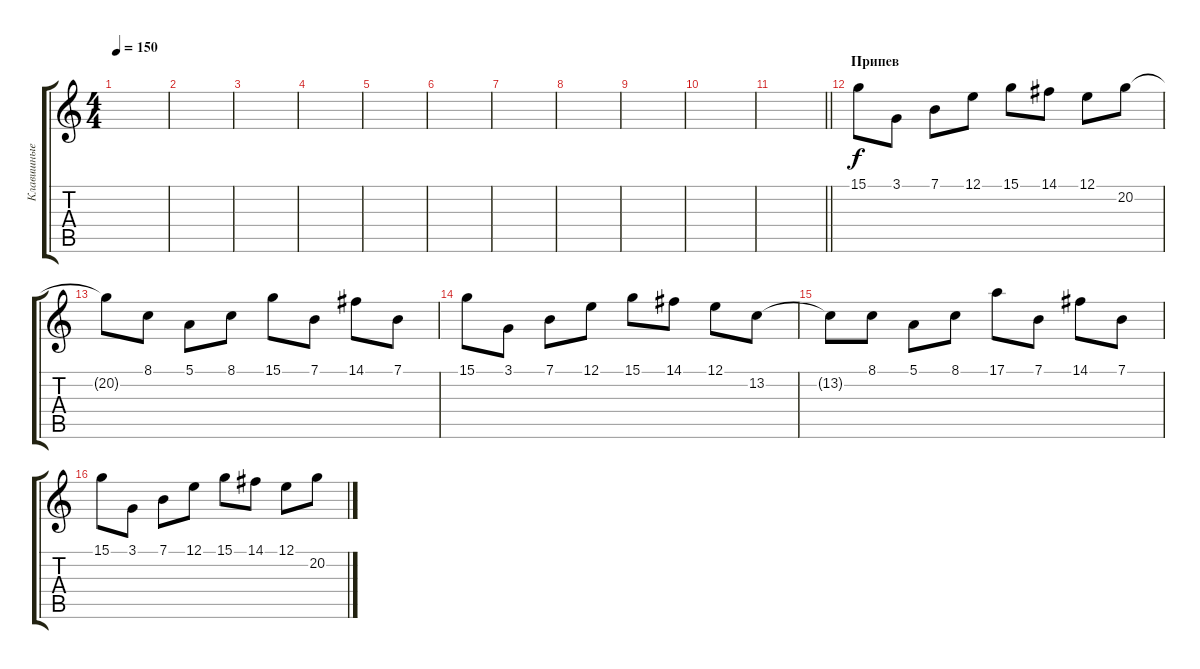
\track ("Клавишные 1" "Клавишные ") {instrument lead2sawtooth}
\staff {score tabs}
\tuning (E4 B3 G3 D3 A2 E2) {hide}
\ts (4 4)
\tempo 150
\clef g2
\ks c
|
|
|
|
|
|
|
|
|
|
\barLineRight lightlight
|
\section ("" "Припев")
15.1.8 3.1.8 7.1.8 12.1.8 15.1.8 14.1.8 12.1.8 20.2.8 |
20.2{t}.8 8.1.8 5.1.8 8.1.8 15.1.8 7.1.8 14.1.8 7.1.8 |
15.1.8 3.1.8 7.1.8 12.1.8 15.1.8 14.1.8 12.1.8 13.2.8 |
13.2{t}.8 8.1.8 5.1.8 8.1.8 17.1.8 7.1.8 14.1.8 7.1.8 |
15.1.8 3.1.8 7.1.8 12.1.8 15.1.8 14.1.8 12.1.8 20.2.8
